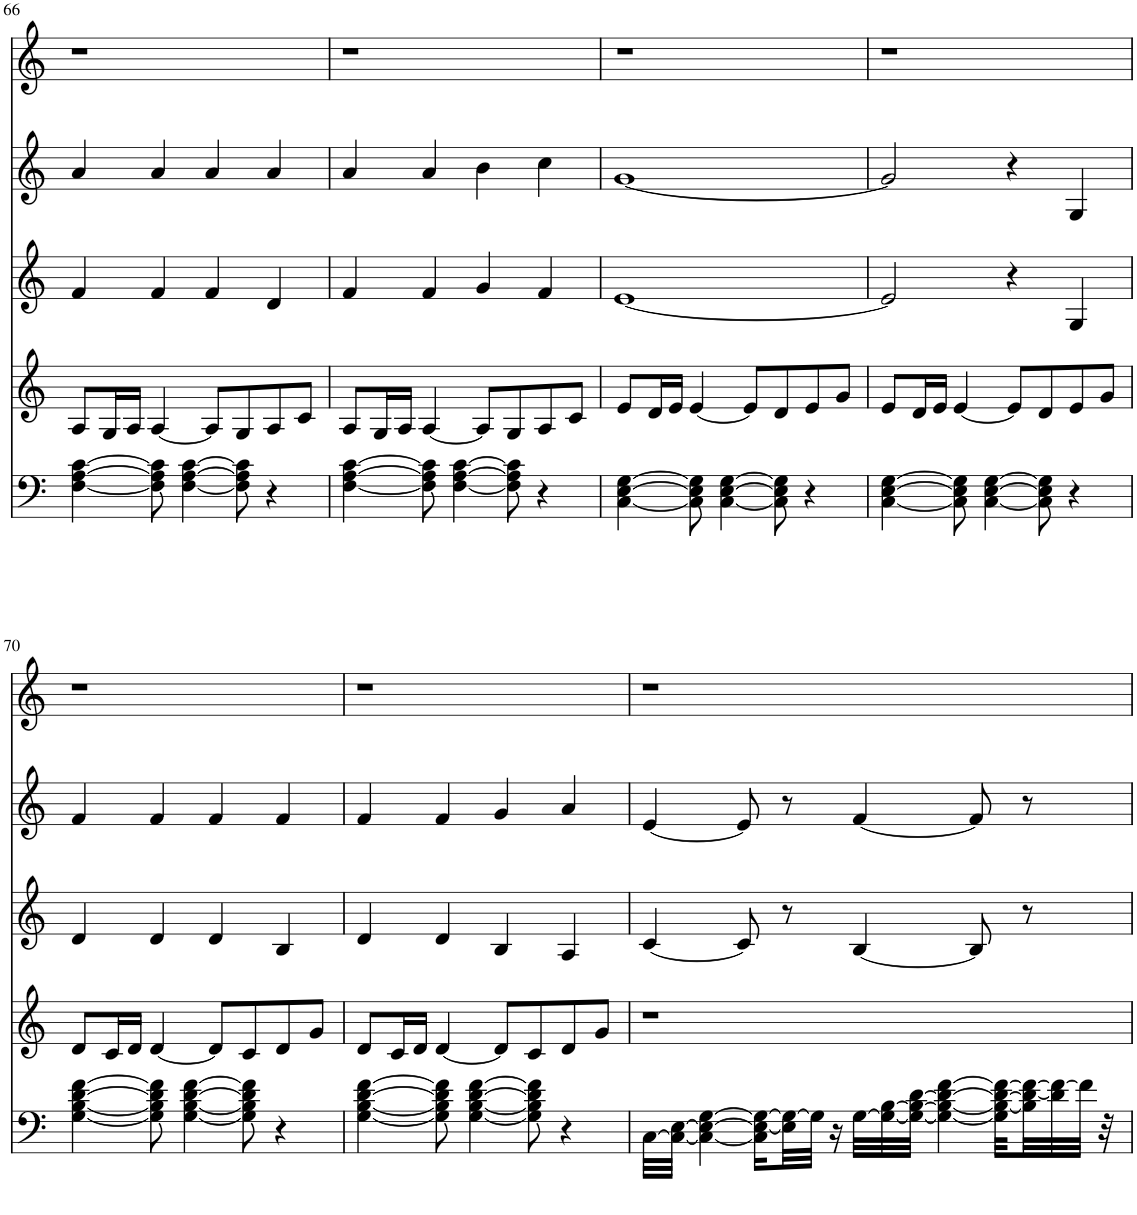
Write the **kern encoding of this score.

**kern	**kern	**kern	**kern	**kern
*part5	*part4	*part3	*part2	*part1
*staff5	*staff4	*staff3	*staff2	*staff1
*I"Guitar II	*I"Guitar I	*I"Clarinet	*I"Viola	*I"Oboe
*	*	*I'Cl	*I'Vla	*I'Ob
!!LO:PB:g=z
*clefF4	*clefG2	*clefG2	*clefG2	*clefG2
*	*	*Trd1c2	*	*
*k[]	*k[]	*k[]	*k[]	*k[]
*M4/4	*M4/4	*M4/4	*M4/4	*M4/4
=66	=66	=66	=66	=66
[4F\ [4A\ [4c\	8A/L	4f/	4a/	1r
.	16G/L	.	.	.
.	16A/JJ	.	.	.
8F\] 8A\] 8c\]	[4A/	4f/	4a/	.
[4F\ [4A\ [4c\	.	.	.	.
.	8A/L]	4f/	4a/	.
8F\] 8A\] 8c\]	8G/	.	.	.
4r	8A/	4d/	4a/	.
.	8c/J	.	.	.
=67	=67	=67	=67	=67
[4F\ [4A\ [4c\	8A/L	4f/	4a/	1r
.	16G/L	.	.	.
.	16A/JJ	.	.	.
8F\] 8A\] 8c\]	[4A/	4f/	4a/	.
[4F\ [4A\ [4c\	.	.	.	.
.	8A/L]	4g/	4b\	.
8F\] 8A\] 8c\]	8G/	.	.	.
4r	8A/	4f/	4cc\	.
.	8c/J	.	.	.
=68	=68	=68	=68	=68
[4C\ [4E\ [4G\	8e/L	[1e	[1g	1r
.	16d/L	.	.	.
.	16e/JJ	.	.	.
8C\] 8E\] 8G\]	[4e/	.	.	.
[4C\ [4E\ [4G\	.	.	.	.
.	8e/L]	.	.	.
8C\] 8E\] 8G\]	8d/	.	.	.
4r	8e/	.	.	.
.	8g/J	.	.	.
=69	=69	=69	=69	=69
[4C\ [4E\ [4G\	8e/L	2e/]	2g/]	1r
.	16d/L	.	.	.
.	16e/JJ	.	.	.
8C\] 8E\] 8G\]	[4e/	.	.	.
[4C\ [4E\ [4G\	.	.	.	.
.	8e/L]	4r	4r	.
8C\] 8E\] 8G\]	8d/	.	.	.
4r	8e/	4G/	4G/	.
.	8g/J	.	.	.
!!LO:LB:g=z
=70	=70	=70	=70	=70
[4G\ [4B\ [4d\ [4f\	8d/L	4d/	4f/	1r
.	16c/L	.	.	.
.	16d/JJ	.	.	.
8G\] 8B\] 8d\] 8f\]	[4d/	4d/	4f/	.
[4G\ [4B\ [4d\ [4f\	.	.	.	.
.	8d/L]	4d/	4f/	.
8G\] 8B\] 8d\] 8f\]	8c/	.	.	.
4r	8d/	4B/	4f/	.
.	8g/J	.	.	.
=71	=71	=71	=71	=71
[4G\ [4B\ [4d\ [4f\	8d/L	4d/	4f/	1r
.	16c/L	.	.	.
.	16d/JJ	.	.	.
8G\] 8B\] 8d\] 8f\]	[4d/	4d/	4f/	.
[4G\ [4B\ [4d\ [4f\	.	.	.	.
.	8d/L]	4B/	4g/	.
8G\] 8B\] 8d\] 8f\]	8c/	.	.	.
4r	8d/	4A/	4a/	.
.	8g/J	.	.	.
=72	=72	=72	=72	=72
[32C\LLL	1r	[4c/	[4e/	1r
32C\_ [32E\JJJ	.	.	.	.
4C\_ 4E\_ [4G\	.	.	.	.
.	.	8c/]	8e/]	.
16C\] 16E\_ 16G\_LL	.	.	.	.
32E\] 32G\_L	.	8r	8r	.
32G\JJJ]	.	.	.	.
16r	.	.	.	.
[32G\LLL	.	[4B/	[4f/	.
32G\_ [32B\	.	.	.	.
32G\_ 32B\_ [32d\JJJ	.	.	.	.
4G\_ 4B\_ 4d\_ [4f\	.	.	.	.
.	.	8B/]	8f/]	.
32G\] 32B\_ 32d\_ 32f\_LLL	.	.	.	.
32B\] 32d\_ 32f\_	.	8r	8r	.
32d\] 32f\_	.	.	.	.
32f\JJJ]	.	.	.	.
32r	.	.	.	.
=	=	=	=	=
*-	*-	*-	*-	*-
